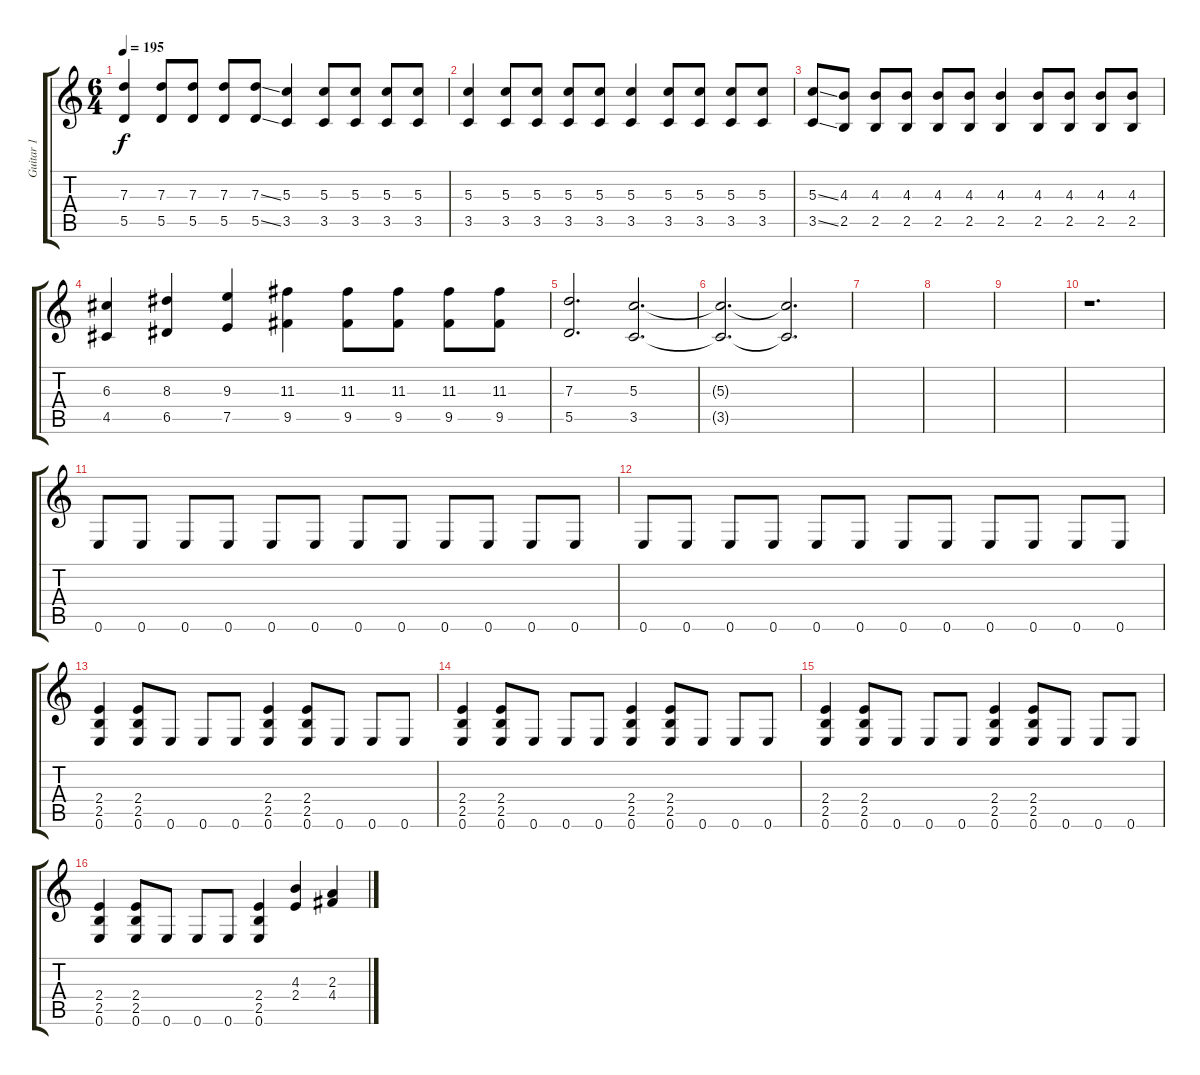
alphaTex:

\track ("Guitar 1" "Guitar 1") {solo instrument distortionguitar}
\staff {score tabs}
\tuning (E4 B3 G3 D3 A2 E2) {hide}
\ts (6 4)
\tempo 195
\clef g2
\ks c
(7.3 5.5).4{dy f} (7.3 5.5).8 (7.3 5.5).8 (7.3 5.5).8 (7.3{ss} 5.5{ss}).8 (5.3 3.5).4 (5.3 3.5).8 (5.3 3.5).8 (5.3 3.5).8 (5.3 3.5).8 |
(5.3 3.5).4 (5.3 3.5).8 (5.3 3.5).8 (5.3 3.5).8 (5.3 3.5).8 (5.3 3.5).4 (5.3 3.5).8 (5.3 3.5).8 (5.3 3.5).8 (5.3 3.5).8 |
(5.3{ss} 3.5{ss}).8 (4.3 2.5).8 (4.3 2.5).8 (4.3 2.5).8 (4.3 2.5).8 (4.3 2.5).8 (4.3 2.5).4 (4.3 2.5).8 (4.3 2.5).8 (4.3 2.5).8 (4.3 2.5).8 |
(6.3 4.5).4 (8.3 6.5).4 (9.3 7.5).4 (11.3 9.5).4 (11.3 9.5).8 (11.3 9.5).8 (11.3 9.5).8 (11.3 9.5).8 |
(7.3 5.5).2{d} (5.3 3.5).2{d} |
(5.3{t} 3.5{t}).2{d} (5.3{t} 3.5{t}).2{d} |
|
|
|
r.1{d volume 0} |
0.6.8{volume 7} 0.6.8 0.6.8 0.6.8 0.6.8 0.6.8 0.6.8 0.6.8 0.6.8 0.6.8 0.6.8 0.6.8 |
0.6.8{volume 16} 0.6.8 0.6.8 0.6.8 0.6.8 0.6.8 0.6.8 0.6.8 0.6.8 0.6.8 0.6.8 0.6.8 |
(2.4 2.5 0.6).4{instrument distortionguitar} (2.4 2.5 0.6).8 0.6.8 0.6.8 0.6.8 (2.4 2.5 0.6).4 (2.4 2.5 0.6).8 0.6.8 0.6.8 0.6.8 |
(2.4 2.5 0.6).4{instrument distortionguitar} (2.4 2.5 0.6).8 0.6.8 0.6.8 0.6.8 (2.4 2.5 0.6).4 (2.4 2.5 0.6).8 0.6.8 0.6.8 0.6.8 |
(2.4 2.5 0.6).4{instrument distortionguitar} (2.4 2.5 0.6).8 0.6.8 0.6.8 0.6.8 (2.4 2.5 0.6).4 (2.4 2.5 0.6).8 0.6.8 0.6.8 0.6.8 |
(2.4 2.5 0.6).4{instrument distortionguitar} (2.4 2.5 0.6).8 0.6.8 0.6.8 0.6.8 (2.4 2.5 0.6).4 (4.3 2.4).4 (2.3 4.4).4
